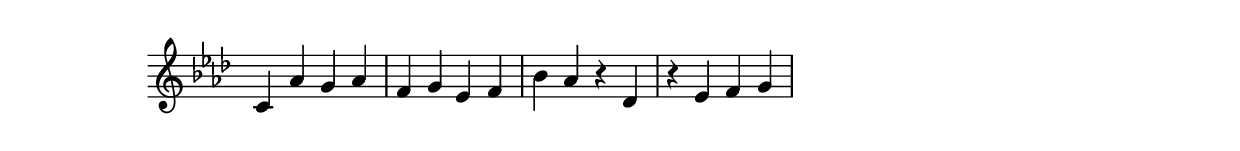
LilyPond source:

#(ly:set-option 'midi-extension "mid")
\version "2.12.3"
\include "english.ly"
\header{
title = ""
composer = ""
}
%{
Mode: phrygian

| S d P d | m P g m | n d - r | - g m P |

%}
melody = {
\once \override Staff.TimeSignature #'stencil = ##f
\clef treble
\key c \phrygian
\autoBeamOn
\cadenzaOn


 \bar "|"  c'4 af'4 g'4 af'4 \bar "|"  f'4 g'4 ef'4 f'4 \bar "|"  bf'4 af'4 r4 df'4 \bar "|"  r4 ef'4 f'4 g'4 \bar "|" 

}


text = \lyricmode {

}

\score{

<<
\new Voice = "one" {
\melody
}
\new Lyrics \lyricsto "one" \text
>>
\layout {
\context {
\Score
\remove "Bar_number_engraver"
}
}
\midi {
\context {
\Score
tempoWholesPerMinute = #(ly:make-moment 200 4)
}
}
}